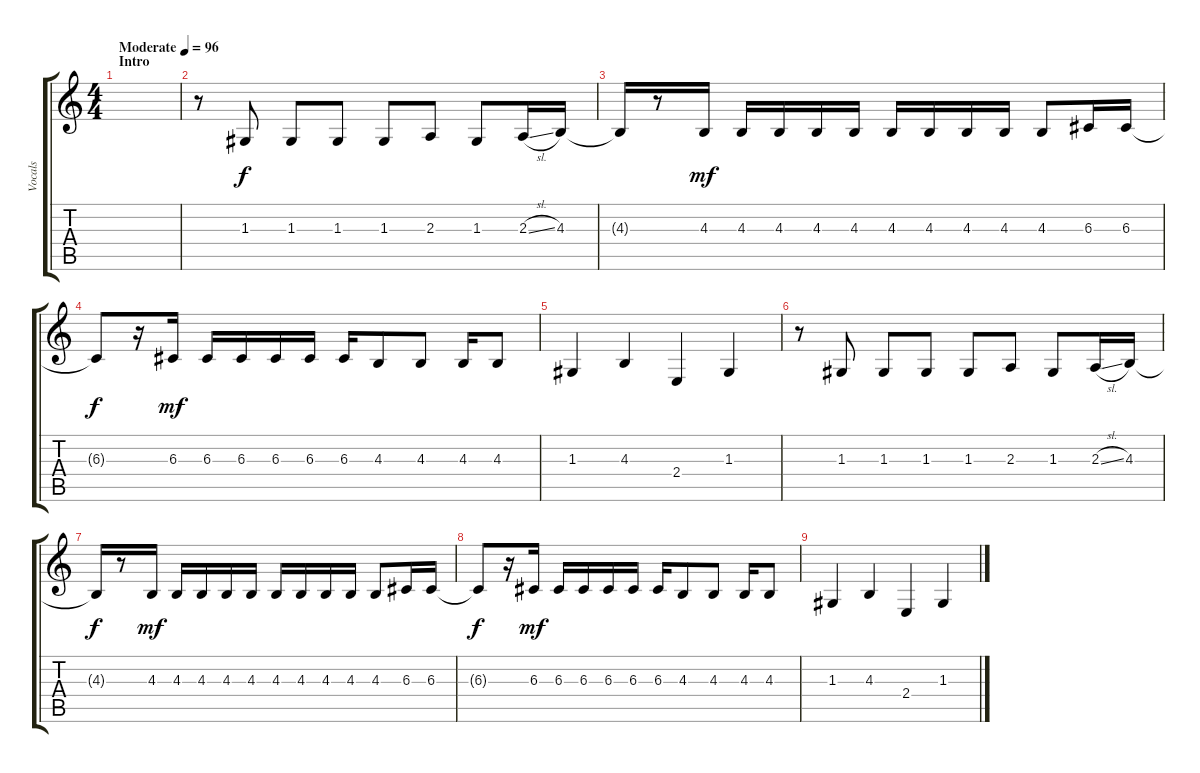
\track ("Vocals" "Vocals") {instrument synthbrass1}
\staff {score tabs}
\tuning (E4 B3 G3 D3 A2 D2) {hide}
\ts (4 4)
\section ("" "Intro")
\tempo (96 "Moderate")
\clef g2
\ks c
|
r.8 1.3.8 1.3.8 1.3.8 1.3.8 2.3.8 1.3.8 2.3{sl}.16 4.3.16 |
4.3{t}.16{dy f} r.8 4.3.16{dy mf} 4.3.16 4.3.16 4.3.16 4.3.16 4.3.16 4.3.16 4.3.16 4.3.16 4.3.8 6.3.16 6.3.16 |
6.3{t}.8{dy f} r.16 6.3.16{dy mf} 6.3.16 6.3.16 6.3.16 6.3.16 6.3.16 4.3.8 4.3.8 4.3.16 4.3.8 |
1.3.4 4.3.4 2.4.4 1.3.4 |
r.8 1.3.8 1.3.8 1.3.8 1.3.8 2.3.8 1.3.8 2.3{sl}.16 4.3.16 |
4.3{t}.16{dy f} r.8 4.3.16{dy mf} 4.3.16 4.3.16 4.3.16 4.3.16 4.3.16 4.3.16 4.3.16 4.3.16 4.3.8 6.3.16 6.3.16 |
6.3{t}.8{dy f} r.16 6.3.16{dy mf} 6.3.16 6.3.16 6.3.16 6.3.16 6.3.16 4.3.8 4.3.8 4.3.16 4.3.8 |
1.3.4 4.3.4 2.4.4 1.3.4
